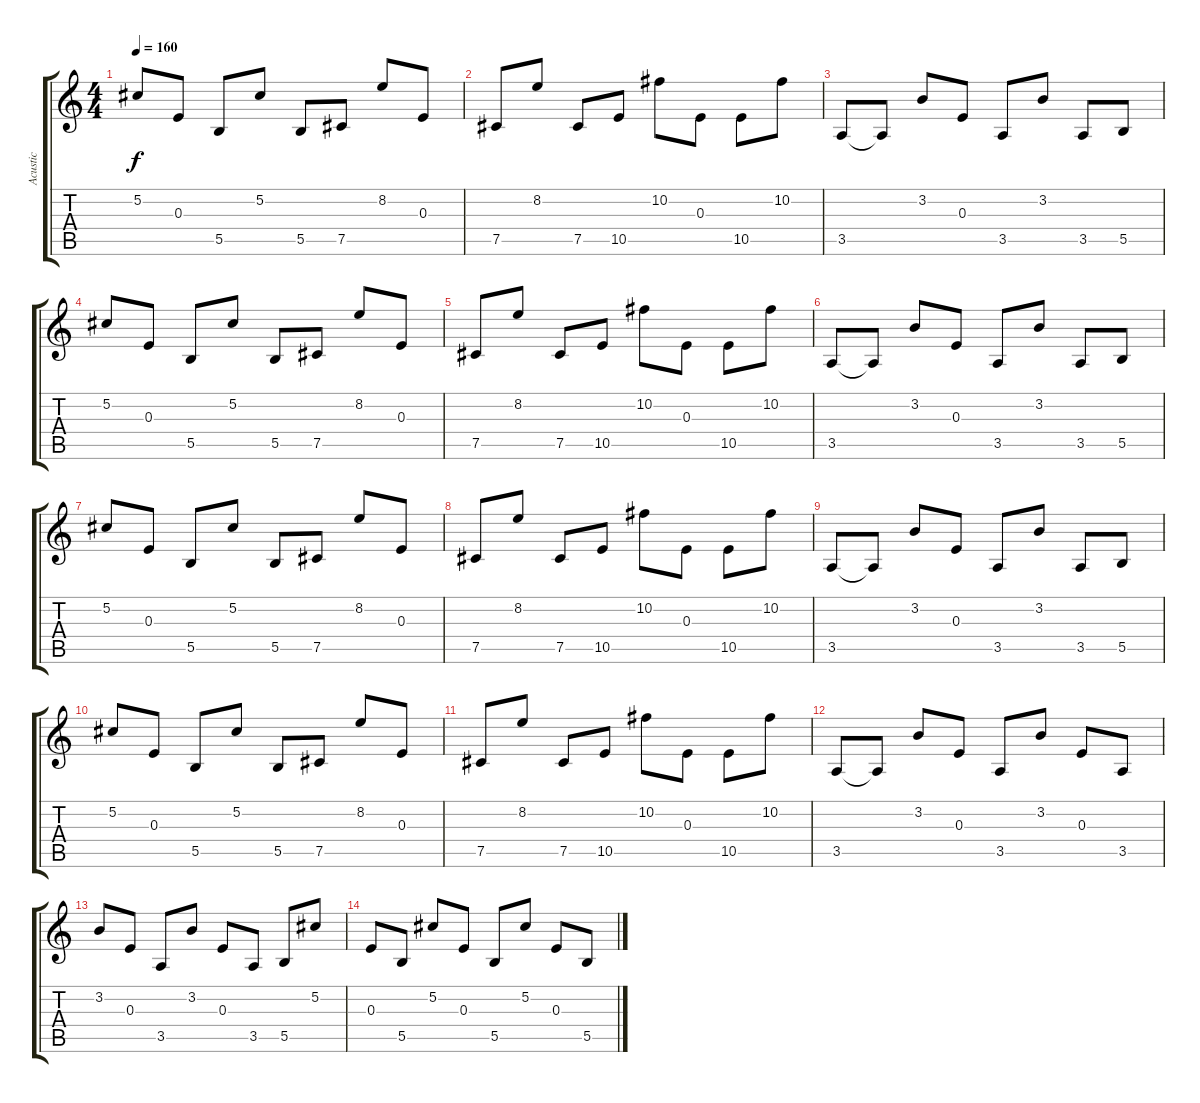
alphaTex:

\track ("Acustic" "Acustic") {instrument acousticguitarsteel}
\staff {score tabs}
\tuning (Db4 Ab3 E3 B2 Gb2 B1) {hide}
\ts (4 4)
\tempo 160
\clef g2
\ks c
5.2.8{dy f} 0.3.8 5.5.8 5.2.8 5.5.8 7.5.8 8.2.8 0.3.8 |
7.5.8 8.2.8 7.5.8 10.5.8 10.2.8 0.3.8 10.5.8 10.2.8 |
3.5.8 3.5{t}.8 3.2.8 0.3.8 3.5.8 3.2.8 3.5.8 5.5.8 |
5.2.8 0.3.8 5.5.8 5.2.8 5.5.8 7.5.8 8.2.8 0.3.8 |
7.5.8 8.2.8 7.5.8 10.5.8 10.2.8 0.3.8 10.5.8 10.2.8 |
3.5.8 3.5{t}.8 3.2.8 0.3.8 3.5.8 3.2.8 3.5.8 5.5.8 |
5.2.8 0.3.8 5.5.8 5.2.8 5.5.8 7.5.8 8.2.8 0.3.8 |
7.5.8 8.2.8 7.5.8 10.5.8 10.2.8 0.3.8 10.5.8 10.2.8 |
3.5.8 3.5{t}.8 3.2.8 0.3.8 3.5.8 3.2.8 3.5.8 5.5.8 |
5.2.8 0.3.8 5.5.8 5.2.8 5.5.8 7.5.8 8.2.8 0.3.8 |
7.5.8 8.2.8 7.5.8 10.5.8 10.2.8 0.3.8 10.5.8 10.2.8 |
3.5.8 3.5{t}.8 3.2.8 0.3.8 3.5.8 3.2.8 0.3.8 3.5.8 |
3.2.8 0.3.8 3.5.8 3.2.8 0.3.8 3.5.8 5.5.8 5.2.8 |
0.3.8 5.5.8 5.2.8 0.3.8 5.5.8 5.2.8 0.3.8 5.5.8
